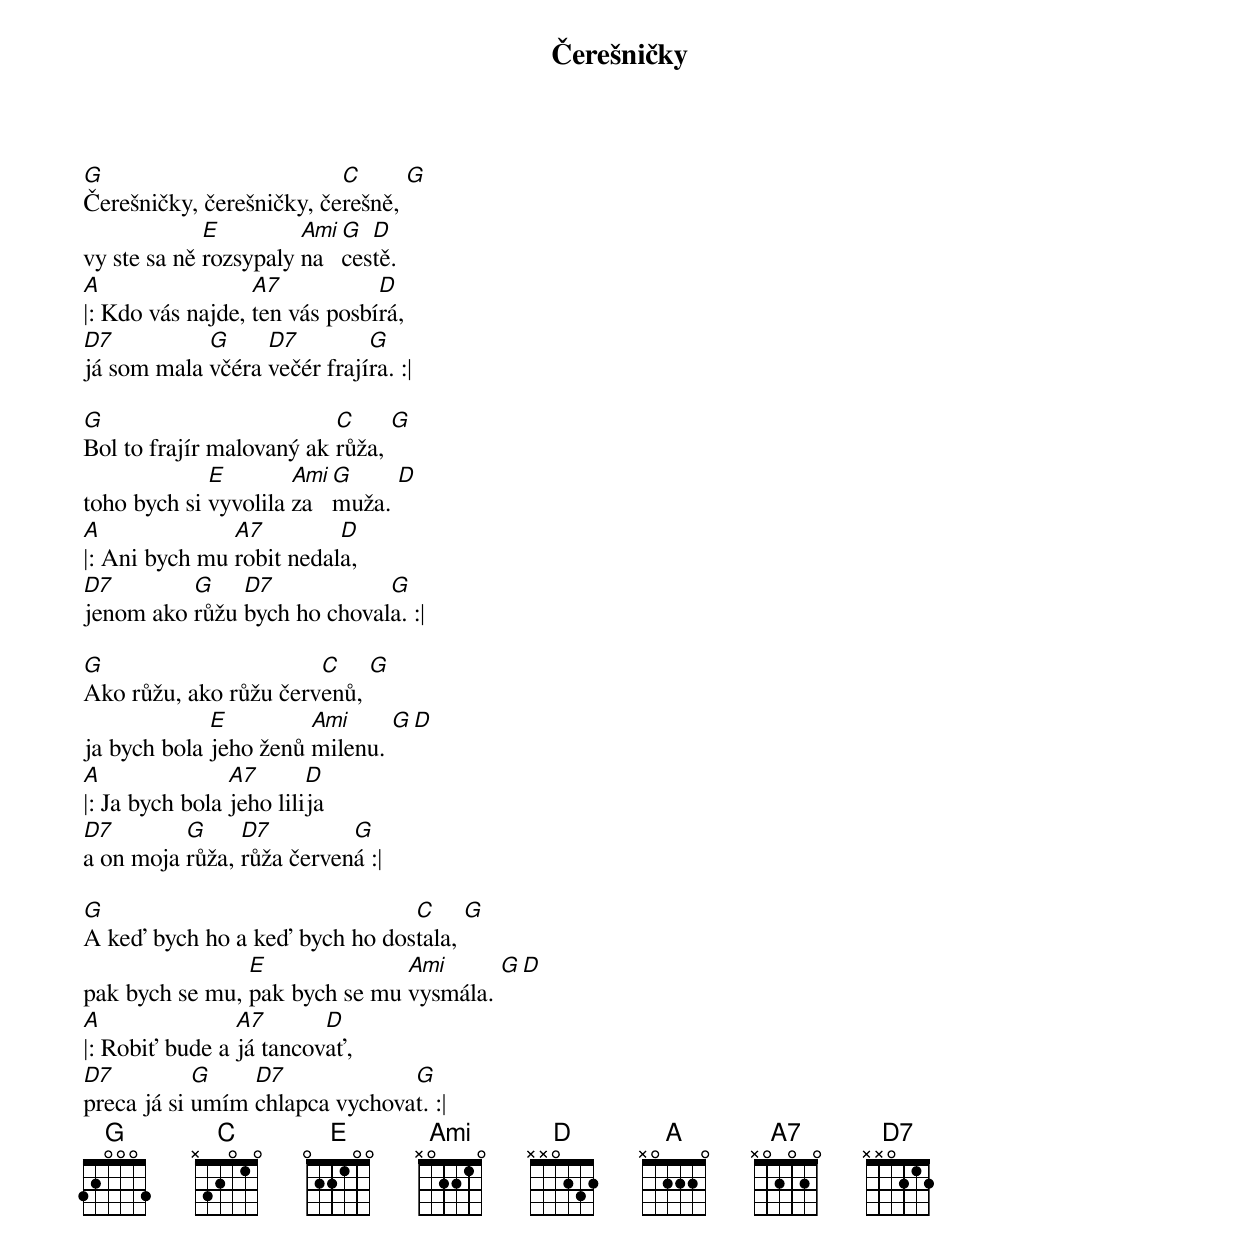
{title: Čerešničky}
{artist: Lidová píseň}
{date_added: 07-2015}
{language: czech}
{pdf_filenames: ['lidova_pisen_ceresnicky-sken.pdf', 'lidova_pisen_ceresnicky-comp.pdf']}
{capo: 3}
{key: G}
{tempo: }
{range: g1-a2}
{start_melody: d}
{start_of_verse}
[G]Čerešničky, čerešničky, če[C]rešně, [G]
vy ste sa ně [E]rozsypaly [Ami]na [G]ces[D]tě.
[A]|: Kdo vás najde, [A7]ten vás posbí[D]rá,
[D7]já som mala [G]včéra [D7]večér frají[G]ra. :|
{end_of_verse}

{start_of_verse}
[G]Bol to frajír malovaný ak [C]růža, [G]
toho bych si [E]vyvolila [Ami]za [G]muža. [D]
[A]|: Ani bych mu [A7]robit nedal[D]a,
[D7]jenom ako [G]růžu [D7]bych ho choval[G]a. :|
{end_of_verse}

{start_of_verse}
[G]Ako růžu, ako růžu červ[C]enů, [G]
ja bych bola [E]jeho ženů [Ami]milenu. [G][D]
[A]|: Ja bych bola [A7]jeho lili[D]ja
[D7]a on moja [G]růža, [D7]růža červen[G]á :|
{end_of_verse}

{start_of_verse}
[G]A keď bych ho a keď bych ho dos[C]tala, [G]
pak bych se mu, [E]pak bych se mu [Ami]vysmála. [G][D]
[A]|: Robiť bude a [A7]já tancov[D]ať,
[D7]preca já si [G]umím [D7]chlapca vychova[G]t. :|
{end_of_verse}
